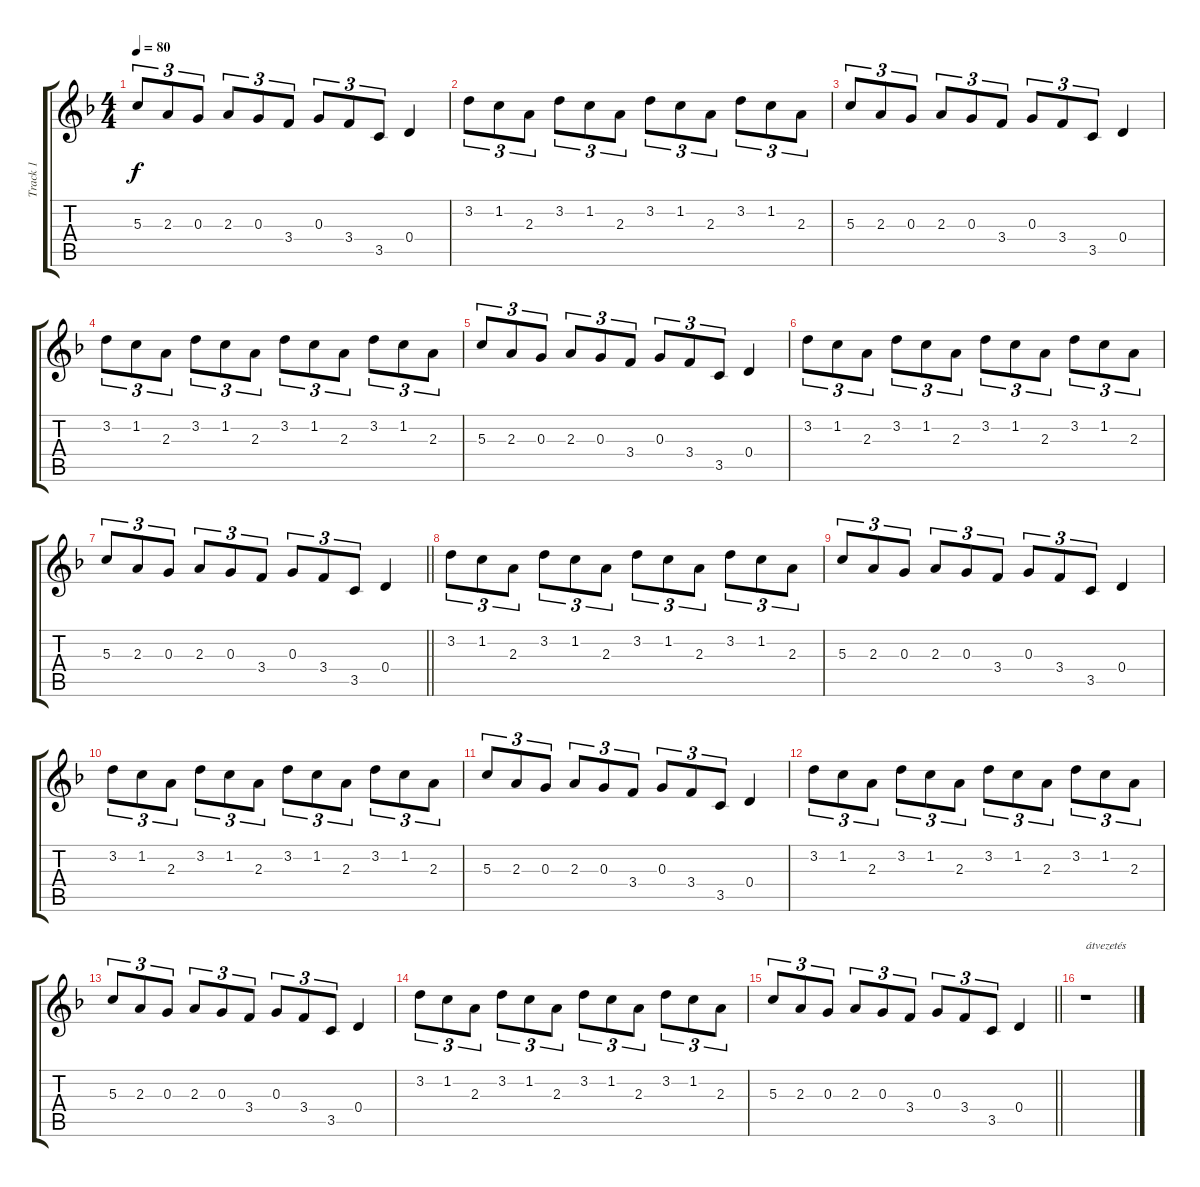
\track ("Track 1" "Track 1") {instrument electricguitarmuted}
\staff {score tabs}
\tuning (E4 B3 G3 D3 A2 E2) {hide}
\ts (4 4)
\tempo 80
\clef g2
\ks dminor
5.3.8{tu (3 2) dy f} 2.3.8{tu (3 2)} 0.3.8{tu (3 2)} 2.3.8{tu (3 2)} 0.3.8{tu (3 2)} 3.4.8{tu (3 2)} 0.3.8{tu (3 2)} 3.4.8{tu (3 2)} 3.5.8{tu (3 2)} 0.4.4 |
3.2.8{tu (3 2)} 1.2.8{tu (3 2)} 2.3.8{tu (3 2)} 3.2.8{tu (3 2)} 1.2.8{tu (3 2)} 2.3.8{tu (3 2)} 3.2.8{tu (3 2)} 1.2.8{tu (3 2)} 2.3.8{tu (3 2)} 3.2.8{tu (3 2)} 1.2.8{tu (3 2)} 2.3.8{tu (3 2)} |
5.3.8{tu (3 2)} 2.3.8{tu (3 2)} 0.3.8{tu (3 2)} 2.3.8{tu (3 2)} 0.3.8{tu (3 2)} 3.4.8{tu (3 2)} 0.3.8{tu (3 2)} 3.4.8{tu (3 2)} 3.5.8{tu (3 2)} 0.4.4 |
3.2.8{tu (3 2)} 1.2.8{tu (3 2)} 2.3.8{tu (3 2)} 3.2.8{tu (3 2)} 1.2.8{tu (3 2)} 2.3.8{tu (3 2)} 3.2.8{tu (3 2)} 1.2.8{tu (3 2)} 2.3.8{tu (3 2)} 3.2.8{tu (3 2)} 1.2.8{tu (3 2)} 2.3.8{tu (3 2)} |
5.3.8{tu (3 2)} 2.3.8{tu (3 2)} 0.3.8{tu (3 2)} 2.3.8{tu (3 2)} 0.3.8{tu (3 2)} 3.4.8{tu (3 2)} 0.3.8{tu (3 2)} 3.4.8{tu (3 2)} 3.5.8{tu (3 2)} 0.4.4 |
3.2.8{tu (3 2)} 1.2.8{tu (3 2)} 2.3.8{tu (3 2)} 3.2.8{tu (3 2)} 1.2.8{tu (3 2)} 2.3.8{tu (3 2)} 3.2.8{tu (3 2)} 1.2.8{tu (3 2)} 2.3.8{tu (3 2)} 3.2.8{tu (3 2)} 1.2.8{tu (3 2)} 2.3.8{tu (3 2)} |
\barLineRight lightlight
5.3.8{tu (3 2)} 2.3.8{tu (3 2)} 0.3.8{tu (3 2)} 2.3.8{tu (3 2)} 0.3.8{tu (3 2)} 3.4.8{tu (3 2)} 0.3.8{tu (3 2)} 3.4.8{tu (3 2)} 3.5.8{tu (3 2)} 0.4.4 |
3.2.8{tu (3 2)} 1.2.8{tu (3 2)} 2.3.8{tu (3 2)} 3.2.8{tu (3 2)} 1.2.8{tu (3 2)} 2.3.8{tu (3 2)} 3.2.8{tu (3 2)} 1.2.8{tu (3 2)} 2.3.8{tu (3 2)} 3.2.8{tu (3 2)} 1.2.8{tu (3 2)} 2.3.8{tu (3 2)} |
5.3.8{tu (3 2)} 2.3.8{tu (3 2)} 0.3.8{tu (3 2)} 2.3.8{tu (3 2)} 0.3.8{tu (3 2)} 3.4.8{tu (3 2)} 0.3.8{tu (3 2)} 3.4.8{tu (3 2)} 3.5.8{tu (3 2)} 0.4.4 |
3.2.8{tu (3 2)} 1.2.8{tu (3 2)} 2.3.8{tu (3 2)} 3.2.8{tu (3 2)} 1.2.8{tu (3 2)} 2.3.8{tu (3 2)} 3.2.8{tu (3 2)} 1.2.8{tu (3 2)} 2.3.8{tu (3 2)} 3.2.8{tu (3 2)} 1.2.8{tu (3 2)} 2.3.8{tu (3 2)} |
5.3.8{tu (3 2)} 2.3.8{tu (3 2)} 0.3.8{tu (3 2)} 2.3.8{tu (3 2)} 0.3.8{tu (3 2)} 3.4.8{tu (3 2)} 0.3.8{tu (3 2)} 3.4.8{tu (3 2)} 3.5.8{tu (3 2)} 0.4.4 |
3.2.8{tu (3 2)} 1.2.8{tu (3 2)} 2.3.8{tu (3 2)} 3.2.8{tu (3 2)} 1.2.8{tu (3 2)} 2.3.8{tu (3 2)} 3.2.8{tu (3 2)} 1.2.8{tu (3 2)} 2.3.8{tu (3 2)} 3.2.8{tu (3 2)} 1.2.8{tu (3 2)} 2.3.8{tu (3 2)} |
5.3.8{tu (3 2)} 2.3.8{tu (3 2)} 0.3.8{tu (3 2)} 2.3.8{tu (3 2)} 0.3.8{tu (3 2)} 3.4.8{tu (3 2)} 0.3.8{tu (3 2)} 3.4.8{tu (3 2)} 3.5.8{tu (3 2)} 0.4.4 |
3.2.8{tu (3 2)} 1.2.8{tu (3 2)} 2.3.8{tu (3 2)} 3.2.8{tu (3 2)} 1.2.8{tu (3 2)} 2.3.8{tu (3 2)} 3.2.8{tu (3 2)} 1.2.8{tu (3 2)} 2.3.8{tu (3 2)} 3.2.8{tu (3 2)} 1.2.8{tu (3 2)} 2.3.8{tu (3 2)} |
\barLineRight lightlight
5.3.8{tu (3 2)} 2.3.8{tu (3 2)} 0.3.8{tu (3 2)} 2.3.8{tu (3 2)} 0.3.8{tu (3 2)} 3.4.8{tu (3 2)} 0.3.8{tu (3 2)} 3.4.8{tu (3 2)} 3.5.8{tu (3 2)} 0.4.4 |
r.1{txt "átvezetés"}
